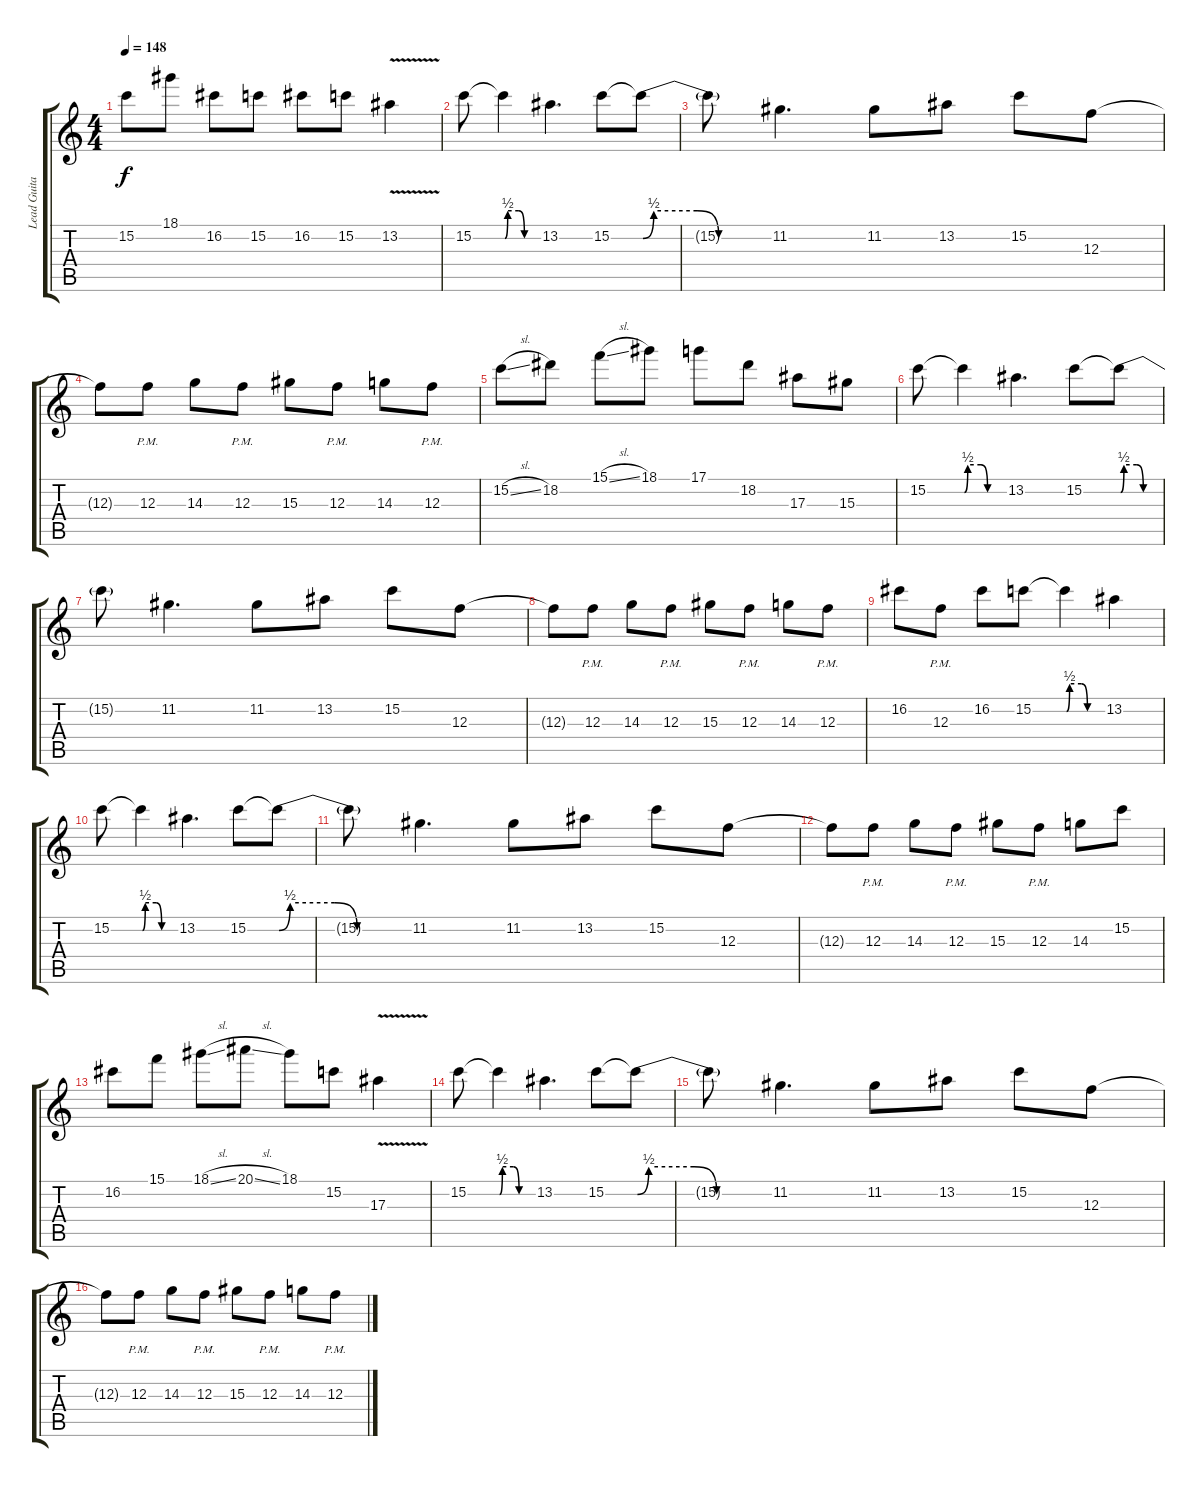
\track ("Lead Guitar 1" "Lead Guita") {instrument distortionguitar}
\staff {score tabs}
\tuning (D4 A3 F3 C3 G2 C2) {hide}
\ts (4 4)
\tempo 148
\clef g2
\ks c
15.2.8{dy f} 18.1.8 16.2.8 15.2.8 16.2.8 15.2.8 13.2{v}.4 |
15.2.8 15.2{be (custom 0 0 5 2 25 2 35 0 60 0) t}.4 13.2.4{d} 15.2.8 15.2{be (custom 0 0 5 2 25 2 35 0 60 0) t}.8 |
15.2{t}.8 11.2.4{d} 11.2.8 13.2.8 15.2.8 12.3.8 |
12.3{t}.8 12.3{pm}.8 14.3.8 12.3{pm}.8 15.3.8 12.3{pm}.8 14.3.8 12.3{pm}.8 |
15.2{sl}.8 18.2.8 15.1{sl}.8 18.1.8 17.1.8 18.2.8 17.3.8 15.3.8 |
15.2.8 15.2{be (custom 0 0 5 2 25 2 35 0 60 0) t}.4 13.2.4{d} 15.2.8 15.2{be (custom 0 0 5 2 25 2 35 0 60 0) t}.8 |
15.2{t}.8 11.2.4{d} 11.2.8 13.2.8 15.2.8 12.3.8 |
12.3{t}.8 12.3{pm}.8 14.3.8 12.3{pm}.8 15.3.8 12.3{pm}.8 14.3.8 12.3{pm}.8 |
16.2.8 12.3{pm}.8 16.2.8 15.2.8 15.2{be (custom 0 0 5 2 25 2 35 0 60 0) t}.4 13.2.4 |
15.2.8 15.2{be (custom 0 0 5 2 25 2 35 0 60 0) t}.4 13.2.4{d} 15.2.8 15.2{be (custom 0 0 5 2 25 2 35 0 60 0) t}.8 |
15.2{t}.8 11.2.4{d} 11.2.8 13.2.8 15.2.8 12.3.8 |
12.3{t}.8 12.3{pm}.8 14.3.8 12.3{pm}.8 15.3.8 12.3{pm}.8 14.3.8 15.2.8 |
16.2.8 15.1.8 18.1{sl}.8 20.1{sl}.8 18.1.8 15.2.8 17.3{v}.4 |
15.2.8 15.2{be (custom 0 0 5 2 25 2 35 0 60 0) t}.4 13.2.4{d} 15.2.8 15.2{be (custom 0 0 5 2 25 2 35 0 60 0) t}.8 |
15.2{t}.8 11.2.4{d} 11.2.8 13.2.8 15.2.8 12.3.8 |
12.3{t}.8 12.3{pm}.8 14.3.8 12.3{pm}.8 15.3.8 12.3{pm}.8 14.3.8 12.3{pm}.8
